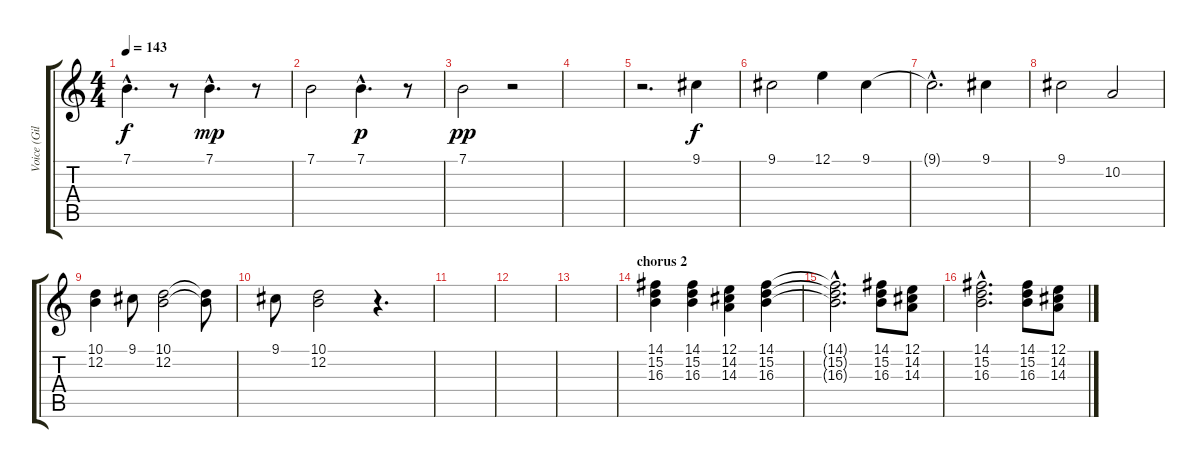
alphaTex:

\track ("Voice (Gilmour)" "Voice (Gil") {instrument synthvoice}
\staff {score tabs}
\tuning (E4 B3 G3 D3 A2 E2) {hide}
\ts (4 4)
\tempo 143
\clef g2
\ks c
7.1{hac}.4{d dy f} r.8 7.1{hac}.4{d dy mp} r.8 |
7.1.2 7.1{hac}.4{d dy p} r.8 |
7.1.2{dy pp} r.2 |
|
r.2{d} 9.1.4{dy f} |
9.1.2 12.1.4 9.1.4 |
9.1{hac t}.2{d} 9.1.4 |
9.1.2 10.2.2 |
(10.1 12.2).4 9.1.8 (10.1 12.2).2 (10.1{t} 12.2{t}).8 |
9.1.8 (10.1 12.2).2 r.4{d} |
|
|
|
\section ("" "chorus 2")
(14.1 15.2 16.3).4 (14.1 15.2 16.3).4 (12.1 14.2 14.3).4 (14.1 15.2 16.3).4 |
(14.1{hac t} 15.2{hac t} 16.3{hac t}).2{d} (14.1 15.2 16.3).8 (12.1 14.2 14.3).8 |
(14.1{hac} 15.2{hac} 16.3{hac}).2{d} (14.1 15.2 16.3).8 (12.1 14.2 14.3).8
